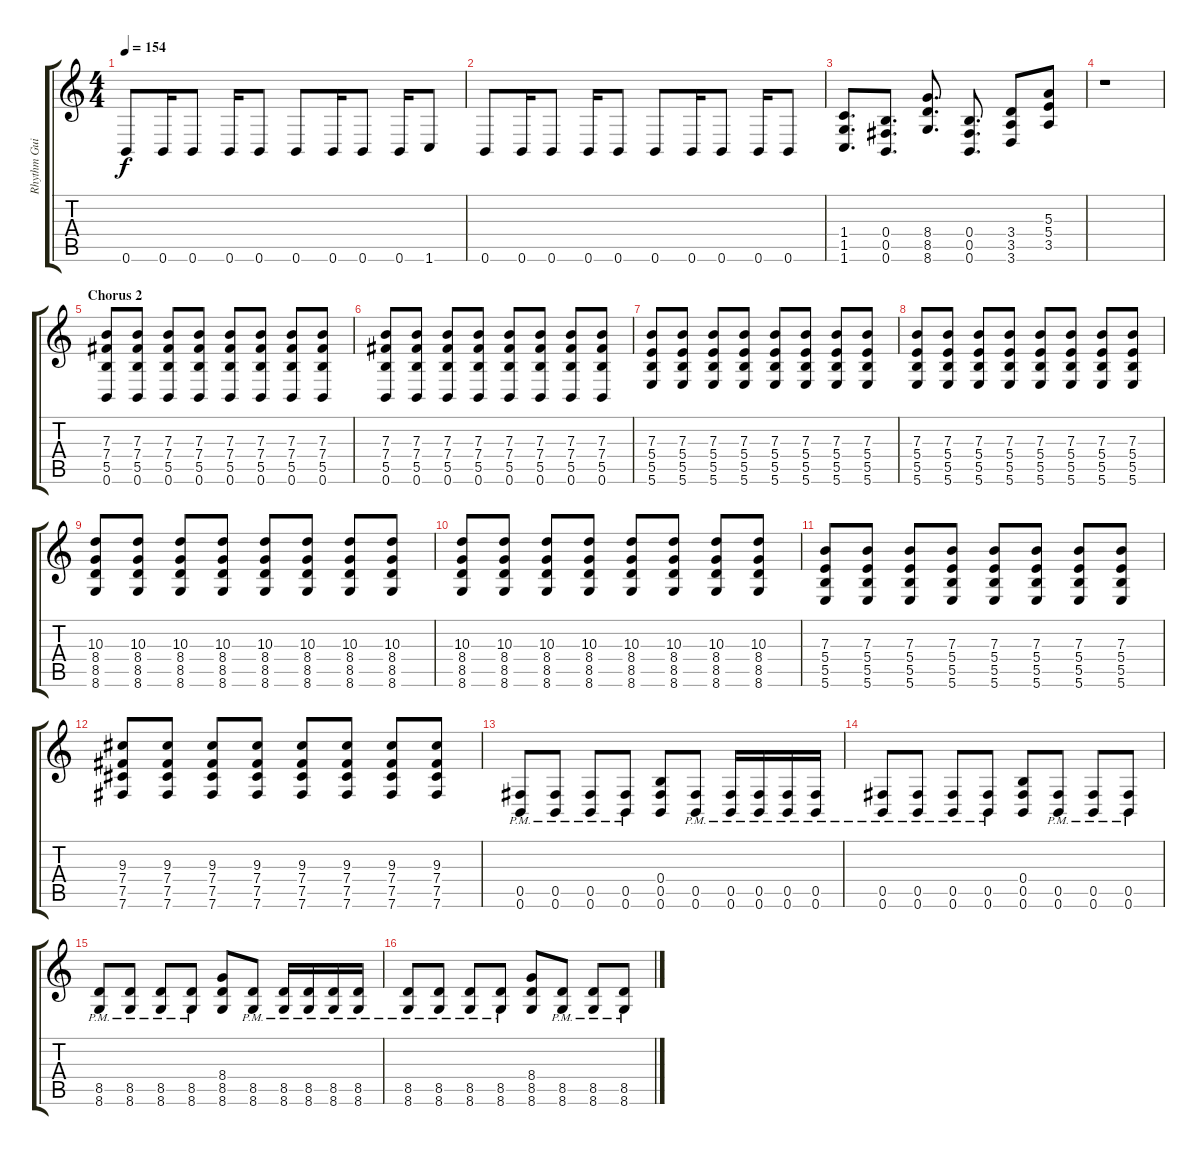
\track ("Rhythm Guitar - Matt" "Rhythm Gui") {instrument distortionguitar}
\staff {score tabs}
\tuning (Db4 Ab3 E3 B2 Gb2 B1) {hide}
\ts (4 4)
\tempo 154
\clef g2
\ks c
0.6.8{dy f} 0.6.16 0.6.8 0.6.16 0.6.8 0.6.8 0.6.16 0.6.8 0.6.16 1.6.8 |
0.6.8 0.6.16 0.6.8 0.6.16 0.6.8 0.6.8 0.6.16 0.6.8 0.6.16 0.6.8 |
(1.4 1.5 1.6).8{d} (0.4 0.5 0.6).8{d} (8.4 8.5 8.6).8{d} (0.4 0.5 0.6).8{d} (3.4 3.5 3.6).8 (5.3 5.4 3.5).8 |
r.1 |
\section ("" "Chorus 2")
(7.3 7.4 5.5 0.6).8 (7.3 7.4 5.5 0.6).8 (7.3 7.4 5.5 0.6).8 (7.3 7.4 5.5 0.6).8 (7.3 7.4 5.5 0.6).8 (7.3 7.4 5.5 0.6).8 (7.3 7.4 5.5 0.6).8 (7.3 7.4 5.5 0.6).8 |
(7.3 7.4 5.5 0.6).8 (7.3 7.4 5.5 0.6).8 (7.3 7.4 5.5 0.6).8 (7.3 7.4 5.5 0.6).8 (7.3 7.4 5.5 0.6).8 (7.3 7.4 5.5 0.6).8 (7.3 7.4 5.5 0.6).8 (7.3 7.4 5.5 0.6).8 |
(7.3 5.4 5.5 5.6).8 (7.3 5.4 5.5 5.6).8 (7.3 5.4 5.5 5.6).8 (7.3 5.4 5.5 5.6).8 (7.3 5.4 5.5 5.6).8 (7.3 5.4 5.5 5.6).8 (7.3 5.4 5.5 5.6).8 (7.3 5.4 5.5 5.6).8 |
(7.3 5.4 5.5 5.6).8 (7.3 5.4 5.5 5.6).8 (7.3 5.4 5.5 5.6).8 (7.3 5.4 5.5 5.6).8 (7.3 5.4 5.5 5.6).8 (7.3 5.4 5.5 5.6).8 (7.3 5.4 5.5 5.6).8 (7.3 5.4 5.5 5.6).8 |
(10.3 8.4 8.5 8.6).8 (10.3 8.4 8.5 8.6).8 (10.3 8.4 8.5 8.6).8 (10.3 8.4 8.5 8.6).8 (10.3 8.4 8.5 8.6).8 (10.3 8.4 8.5 8.6).8 (10.3 8.4 8.5 8.6).8 (10.3 8.4 8.5 8.6).8 |
(10.3 8.4 8.5 8.6).8 (10.3 8.4 8.5 8.6).8 (10.3 8.4 8.5 8.6).8 (10.3 8.4 8.5 8.6).8 (10.3 8.4 8.5 8.6).8 (10.3 8.4 8.5 8.6).8 (10.3 8.4 8.5 8.6).8 (10.3 8.4 8.5 8.6).8 |
(7.3 5.4 5.5 5.6).8 (7.3 5.4 5.5 5.6).8 (7.3 5.4 5.5 5.6).8 (7.3 5.4 5.5 5.6).8 (7.3 5.4 5.5 5.6).8 (7.3 5.4 5.5 5.6).8 (7.3 5.4 5.5 5.6).8 (7.3 5.4 5.5 5.6).8 |
(9.3 7.4 7.5 7.6).8 (9.3 7.4 7.5 7.6).8 (9.3 7.4 7.5 7.6).8 (9.3 7.4 7.5 7.6).8 (9.3 7.4 7.5 7.6).8 (9.3 7.4 7.5 7.6).8 (9.3 7.4 7.5 7.6).8 (9.3 7.4 7.5 7.6).8 |
(0.5{pm} 0.6{pm}).8 (0.5{pm} 0.6{pm}).8 (0.5{pm} 0.6{pm}).8 (0.5{pm} 0.6{pm}).8 (0.4 0.5 0.6).8 (0.5{pm} 0.6{pm}).8 (0.5{pm} 0.6{pm}).16 (0.5{pm} 0.6{pm}).16 (0.5{pm} 0.6{pm}).16 (0.5{pm} 0.6).16 |
(0.5{pm} 0.6{pm}).8 (0.5{pm} 0.6{pm}).8 (0.5{pm} 0.6{pm}).8 (0.5{pm} 0.6{pm}).8 (0.4 0.5 0.6).8 (0.5{pm} 0.6{pm}).8 (0.5{pm} 0.6{pm}).8 (0.5{pm} 0.6{pm}).8 |
(8.5{pm} 8.6{pm}).8 (8.5{pm} 8.6{pm}).8 (8.5{pm} 8.6{pm}).8 (8.5{pm} 8.6{pm}).8 (8.4 8.5 8.6).8 (8.5{pm} 8.6{pm}).8 (8.5{pm} 8.6{pm}).16 (8.5{pm} 8.6{pm}).16 (8.5{pm} 8.6{pm}).16 (8.5{pm} 8.6{pm}).16 |
(8.5{pm} 8.6{pm}).8 (8.5{pm} 8.6{pm}).8 (8.5{pm} 8.6{pm}).8 (8.5{pm} 8.6{pm}).8 (8.4 8.5 8.6).8 (8.5{pm} 8.6{pm}).8 (8.5{pm} 8.6{pm}).8 (8.5{pm} 8.6{pm}).8
